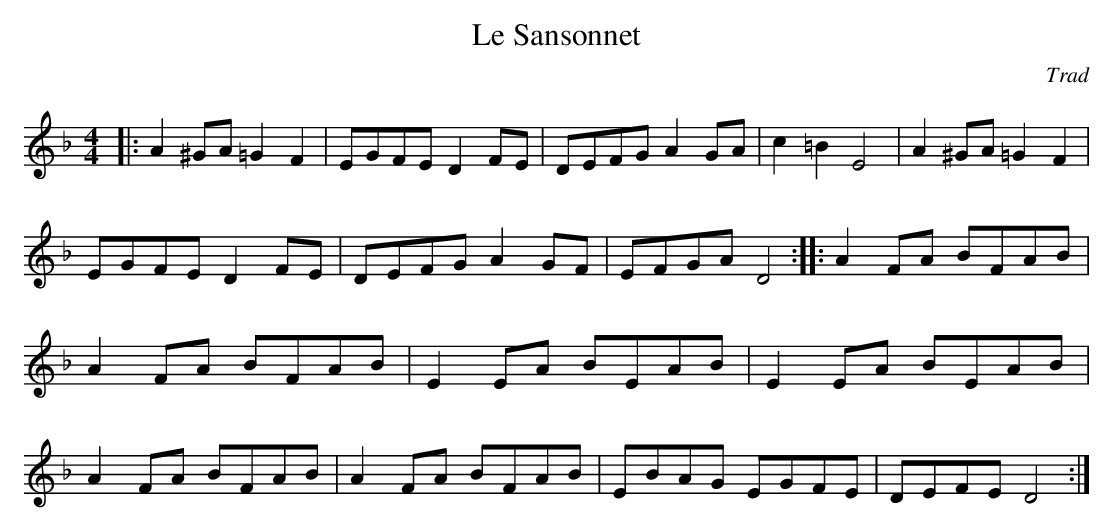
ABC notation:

X:1
T:Sansonnet, Le
C:Trad
E:11
L:1/8
M:4/4
K:F major
|:A2 ^GA =G2 F2|EGFE D2 FE|DEFG A2 GA|c2 =B2 E4|\
A2 ^GA =G2 F2|EGFE D2 FE|DEFG A2 GF|EFGA D4::\
A2 FA BFAB|A2 FA BFAB|E2 EA BEAB|E2 EA BEAB|\
A2 FA BFAB|A2 FA BFAB|EBAG EGFE|DEFE D4:|**
